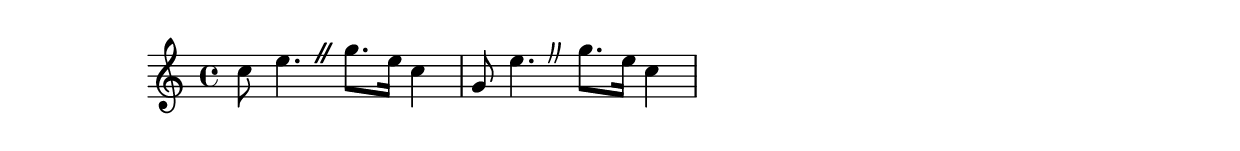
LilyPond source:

%% http://lsr.dsi.unimi.it/LSR/Item?id=583

\relative c'' {
  \override BreathingSign.text = \markup {
    \musicglyph #"scripts.caesura.straight"
  }
  c8 e4. \breathe g8. e16 c4

  \override BreathingSign.text = \markup {
    \musicglyph #"scripts.caesura.curved"
  }
  g8 e'4. \breathe g8. e16 c4
}
